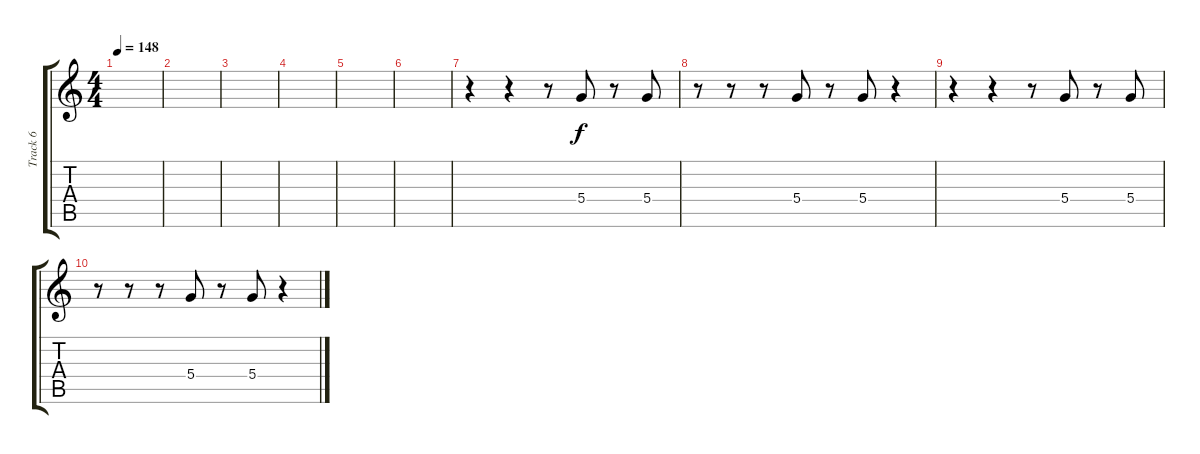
\track ("Track 6" "Track 6") {instrument contrabass}
\staff {score tabs}
\tuning (E4 B3 G3 D3 A2 E2) {hide}
\ts (4 4)
\tempo 148
\clef g2
\ks c
|
|
|
|
|
|
r.4 r.4 r.8 5.4.8{instrument reversecymbal} r.8 5.4.8{instrument reversecymbal} |
r.8 r.8 r.8 5.4.8 r.8 5.4.8 r.4 |
r.4 r.4 r.8 5.4.8{instrument reversecymbal} r.8 5.4.8{instrument reversecymbal} |
r.8 r.8 r.8 5.4.8 r.8 5.4.8 r.4
